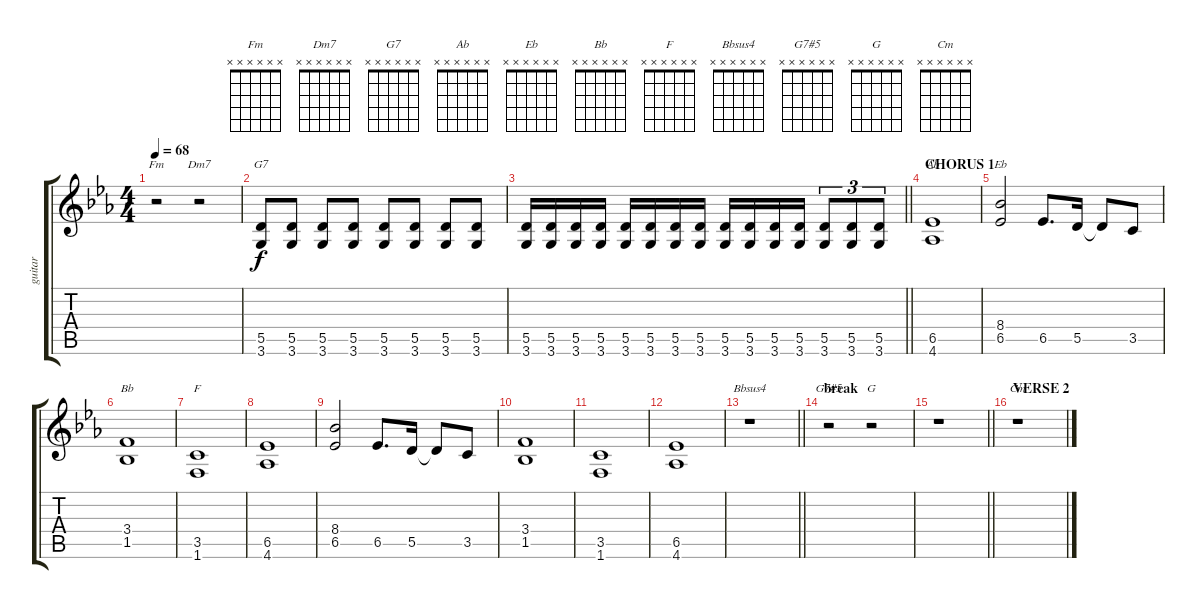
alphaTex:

\track ("guitar" "guitar") {instrument overdrivenguitar}
\staff {score tabs}
\tuning (E4 B3 G3 D3 A2 E2) {hide}
\chord ("Fm" x x x x x x)
\chord ("Dm7" x x x x x x)
\chord ("G7" x x x x x x)
\chord ("Ab" x x x x x x)
\chord ("Eb" x x x x x x)
\chord ("Bb" x x x x x x)
\chord ("F" x x x x x x)
\chord ("Bbsus4" x x x x x x)
\chord ("G7#5" x x x x x x)
\chord ("G" x x x x x x)
\chord ("Cm" x x x x x x)
\ts (4 4)
\tempo 68
\clef g2
\ks cminor
r.2{ch "Fm" dy f} r.2{ch "Dm7"} |
(5.5 3.6).8{ch "G7"} (5.5 3.6).8 (5.5 3.6).8 (5.5 3.6).8 (5.5 3.6).8 (5.5 3.6).8 (5.5 3.6).8 (5.5 3.6).8 |
\barLineRight lightlight
(5.5 3.6).16 (5.5 3.6).16 (5.5 3.6).16 (5.5 3.6).16 (5.5 3.6).16 (5.5 3.6).16 (5.5 3.6).16 (5.5 3.6).16 (5.5 3.6).16 (5.5 3.6).16 (5.5 3.6).16 (5.5 3.6).16 (5.5 3.6).8{tu (3 2)} (5.5 3.6).8{tu (3 2)} (5.5 3.6).8{tu (3 2)} |
\section ("" "CHORUS 1")
(6.5 4.6).1{ch "Ab"} |
(8.4 6.5).2{ch "Eb"} 6.5.8{d} 5.5.16 5.5{t}.8 3.5.8 |
(3.4 1.5).1{ch "Bb"} |
(3.5 1.6).1{ch "F"} |
(6.5 4.6).1 |
(8.4 6.5).2 6.5.8{d} 5.5.16 5.5{t}.8 3.5.8 |
(3.4 1.5).1 |
(3.5 1.6).1 |
(6.5 4.6).1 |
\barLineRight lightlight
r.1{ch "Bbsus4"} |
\section ("" "break")
r.2{ch "G7#5"} r.2{ch "G"} |
\barLineRight lightlight
r.1 |
\section ("" "VERSE 2")
r.1{ch "Cm"}
